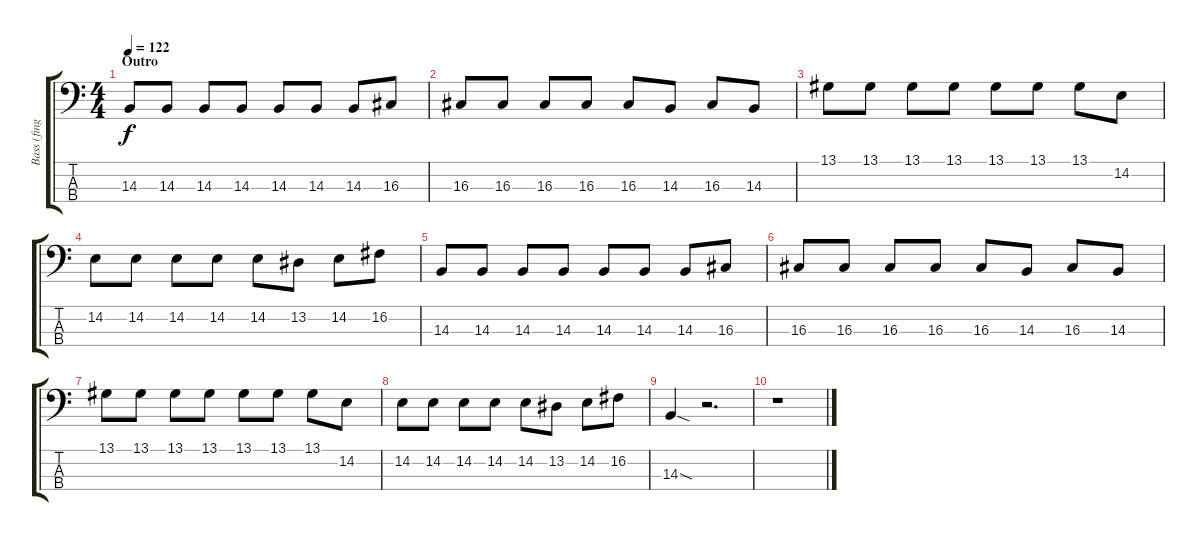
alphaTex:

\track ("Bass (finger)" "Bass (fing") {instrument lead2sawtooth}
\staff {score tabs}
\tuning (G2 D2 A1 E1) {hide}
\ts (4 4)
\section ("" "Outro")
\tempo 122
\clef f4
\ks c
14.3.8{dy f} 14.3.8 14.3.8 14.3.8 14.3.8 14.3.8 14.3.8 16.3.8 |
16.3.8 16.3.8 16.3.8 16.3.8 16.3.8 14.3.8 16.3.8 14.3.8 |
13.1.8 13.1.8 13.1.8 13.1.8 13.1.8 13.1.8 13.1.8 14.2.8 |
14.2.8 14.2.8 14.2.8 14.2.8 14.2.8 13.2.8 14.2.8 16.2.8 |
14.3.8 14.3.8 14.3.8 14.3.8 14.3.8 14.3.8 14.3.8 16.3.8 |
16.3.8 16.3.8 16.3.8 16.3.8 16.3.8 14.3.8 16.3.8 14.3.8 |
13.1.8 13.1.8 13.1.8 13.1.8 13.1.8 13.1.8 13.1.8 14.2.8 |
14.2.8 14.2.8 14.2.8 14.2.8 14.2.8 13.2.8 14.2.8 16.2.8 |
14.3{sod}.4 r.2{d} |
r.1
